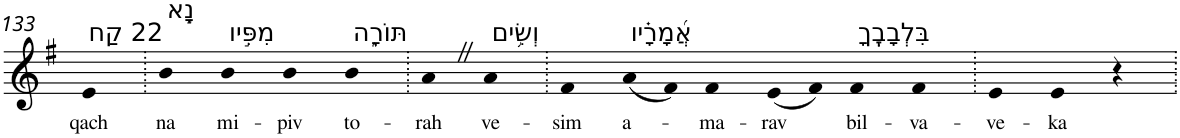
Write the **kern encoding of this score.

**kern	**text
*part1	*part1
*staff1	*staff1
*I"Piano	*
*I'Pno	*
!!LO:PB:g=z
*clefG2	*
*k[f#]	*
*G:	*
=133	=133
!LO:TX:a:t=22 קַח	!
!	!LO:LY:b
4e	qach
=134.	=134.
!LO:TX:a:t=נָ֣א	!
!	!LO:LY:b
4b	na
!LO:TX:a:t=מִפִּ֣יו	!
!	!LO:LY:b
4b	mi-
!	!LO:LY:b
4b	-piv
!LO:TX:a:t=תּוֹרָ֑ה	!
!	!LO:LY:b
4b	to-
=135.	=135.
!	!LO:LY:b
4aZ	-rah
!LO:TX:a:t=וְשִׂ֥ים	!
!	!LO:LY:b
4a	ve-
=136.	=136.
!	!LO:LY:b
4f#	-sim
!LO:TX:a:t=אֲ֝מָרָ֗יו	!
!	!LO:LY:b
(8a	a-
8f#)	.
!	!LO:LY:b
4f#	-ma-
!	!LO:LY:b
(8e	-rav
8f#)	.
!LO:TX:a:t=בִּלְבָבֶֽךָ	!
!	!LO:LY:b
4f#	bil-
!	!LO:LY:b
4f#	-va-
=137.	=137.
!	!LO:LY:b
4e	-ve-
!	!LO:LY:b
4e	-ka
4r	.
=.	=.
*-	*-
